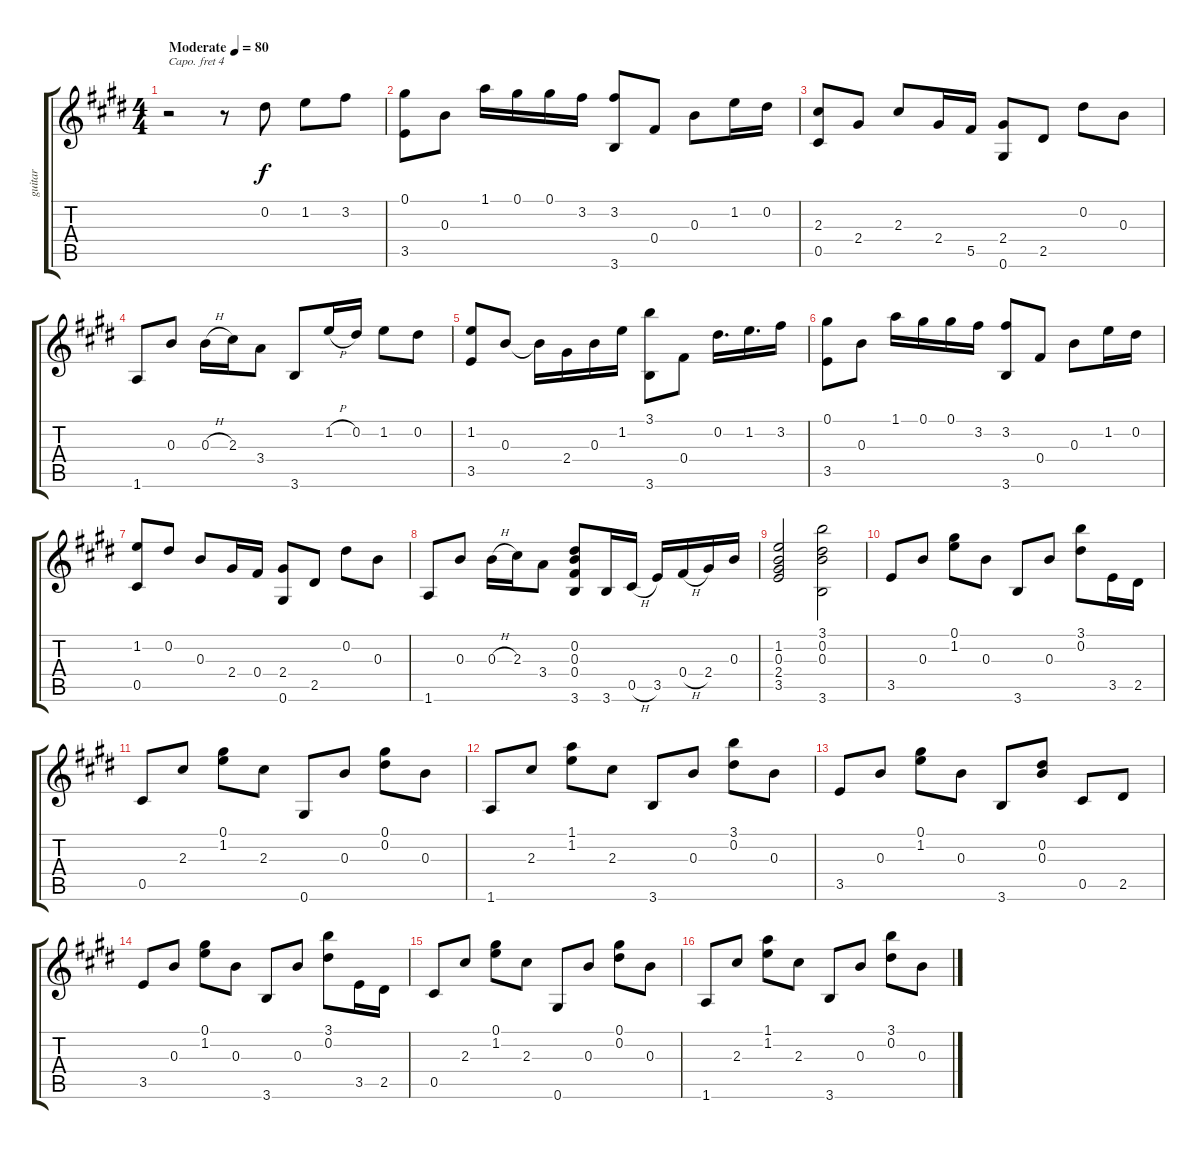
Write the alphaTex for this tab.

\track ("guitar" "guitar") {instrument acousticguitarsteel}
\staff {score tabs}
\capo 4
\tuning (E4 B3 G3 D3 A2 E2) {hide}
\ts (4 4)
\tempo (80 "Moderate")
\clef g2
\ks e
r.2{dy f instrument acousticguitarsteel} r.8 0.2.8 1.2.8 3.2.8 |
(0.1 3.5).8 0.3.8 1.1.16 0.1.16 0.1.16 3.2.16 (3.2 3.6).8 0.4.8 0.3.8 1.2.16 0.2.16 |
(2.3 0.5).8 2.4.8 2.3.8 2.4.16 5.5.16 (2.4 0.6).8 2.5.8 0.2.8 0.3.8 |
1.6.8 0.3.8 0.3{h}.16 2.3.16 3.4.8 3.6.8 1.2{h}.16 0.2.16 1.2.8 0.2.8 |
(1.2 3.5).8 0.3.8 0.3{t}.16 2.4.16 0.3.16 1.2.16 (3.1 3.6).8 0.4.8 0.2.16{d} 1.2.16{d} 3.2.16 |
(0.1 3.5).8 0.3.8 1.1.16 0.1.16 0.1.16 3.2.16 (3.2 3.6).8 0.4.8 0.3.8 1.2.16 0.2.16 |
(1.2 0.5).8 0.2.8 0.3.8 2.4.16 0.4.16 (2.4 0.6).8 2.5.8 0.2.8 0.3.8 |
1.6.8 0.3.8 0.3{h}.16 2.3.16 3.4.8 (0.2 0.3 0.4 3.6).8 3.6.16 0.5{h}.16 3.5.16 0.4{h}.16 2.4.16 0.3.16 |
(1.2 0.3 2.4 3.5).2 (3.1 0.2 0.3 3.6).2 |
3.5.8 0.3.8 (0.1 1.2).8 0.3.8 3.6.8 0.3.8 (3.1 0.2).8 3.5.16 2.5.16 |
0.5.8 2.3.8 (0.1 1.2).8 2.3.8 0.6.8 0.3.8 (0.1 0.2).8 0.3.8 |
1.6.8 2.3.8 (1.1 1.2).8 2.3.8 3.6.8 0.3.8 (3.1 0.2).8 0.3.8 |
3.5.8 0.3.8 (0.1 1.2).8 0.3.8 3.6.8 (0.2 0.3).8 0.5.8 2.5.8 |
3.5.8 0.3.8 (0.1 1.2).8 0.3.8 3.6.8 0.3.8 (3.1 0.2).8 3.5.16 2.5.16 |
0.5.8 2.3.8 (0.1 1.2).8 2.3.8 0.6.8 0.3.8 (0.1 0.2).8 0.3.8 |
1.6.8 2.3.8 (1.1 1.2).8 2.3.8 3.6.8 0.3.8 (3.1 0.2).8 0.3.8
